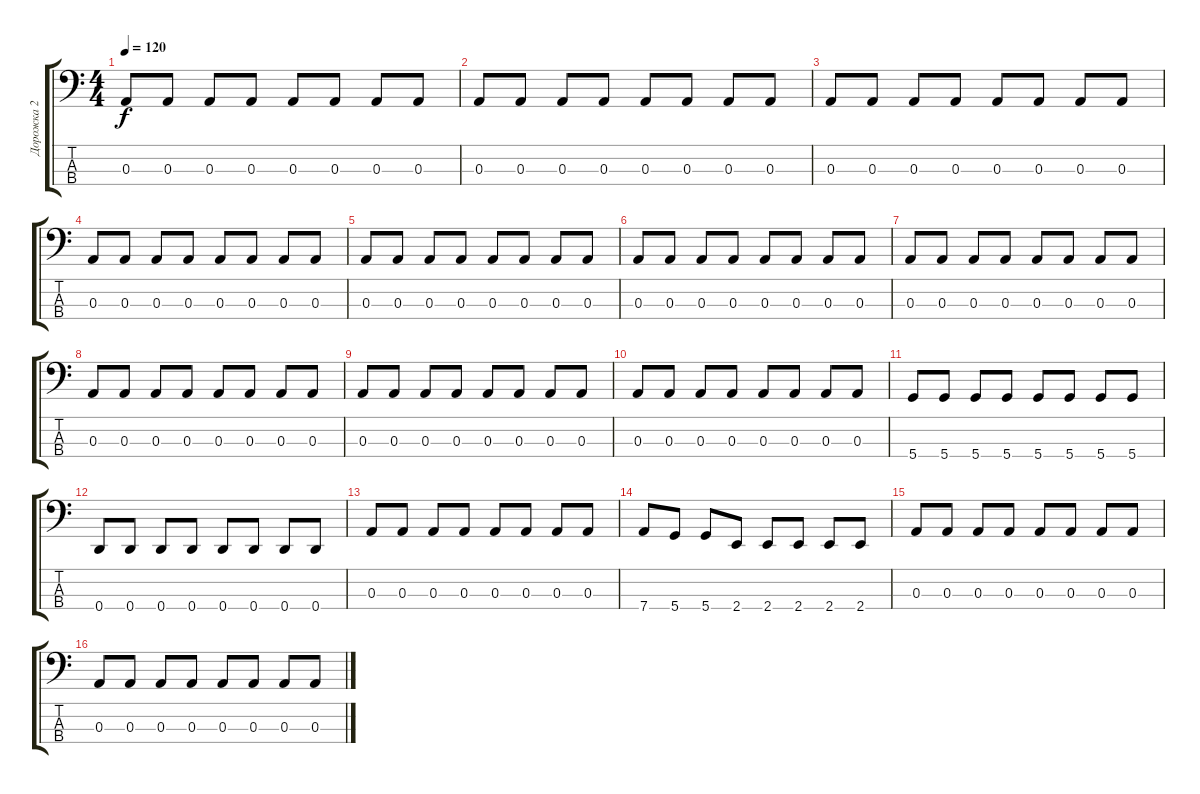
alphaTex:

\track ("Дорожка 2" "Дорожка 2") {instrument electricbasspick bank 127}
\staff {score tabs}
\tuning (G2 D2 A1 D1) {hide}
\ts (4 4)
\tempo 120
\clef f4
\ks c
0.3.8{dy f} 0.3.8 0.3.8 0.3.8 0.3.8 0.3.8 0.3.8 0.3.8 |
0.3.8 0.3.8 0.3.8 0.3.8 0.3.8 0.3.8 0.3.8 0.3.8 |
0.3.8 0.3.8 0.3.8 0.3.8 0.3.8 0.3.8 0.3.8 0.3.8 |
0.3.8 0.3.8 0.3.8 0.3.8 0.3.8 0.3.8 0.3.8 0.3.8 |
0.3.8 0.3.8 0.3.8 0.3.8 0.3.8 0.3.8 0.3.8 0.3.8 |
0.3.8 0.3.8 0.3.8 0.3.8 0.3.8 0.3.8 0.3.8 0.3.8 |
0.3.8 0.3.8 0.3.8 0.3.8 0.3.8 0.3.8 0.3.8 0.3.8 |
0.3.8 0.3.8 0.3.8 0.3.8 0.3.8 0.3.8 0.3.8 0.3.8 |
0.3.8 0.3.8 0.3.8 0.3.8 0.3.8 0.3.8 0.3.8 0.3.8 |
0.3.8 0.3.8 0.3.8 0.3.8 0.3.8 0.3.8 0.3.8 0.3.8 |
5.4.8 5.4.8 5.4.8 5.4.8 5.4.8 5.4.8 5.4.8 5.4.8 |
0.4.8 0.4.8 0.4.8 0.4.8 0.4.8 0.4.8 0.4.8 0.4.8 |
0.3.8 0.3.8 0.3.8 0.3.8 0.3.8 0.3.8 0.3.8 0.3.8 |
7.4.8 5.4.8 5.4.8 2.4.8 2.4.8 2.4.8 2.4.8 2.4.8 |
0.3.8 0.3.8 0.3.8 0.3.8 0.3.8 0.3.8 0.3.8 0.3.8 |
0.3.8 0.3.8 0.3.8 0.3.8 0.3.8 0.3.8 0.3.8 0.3.8
